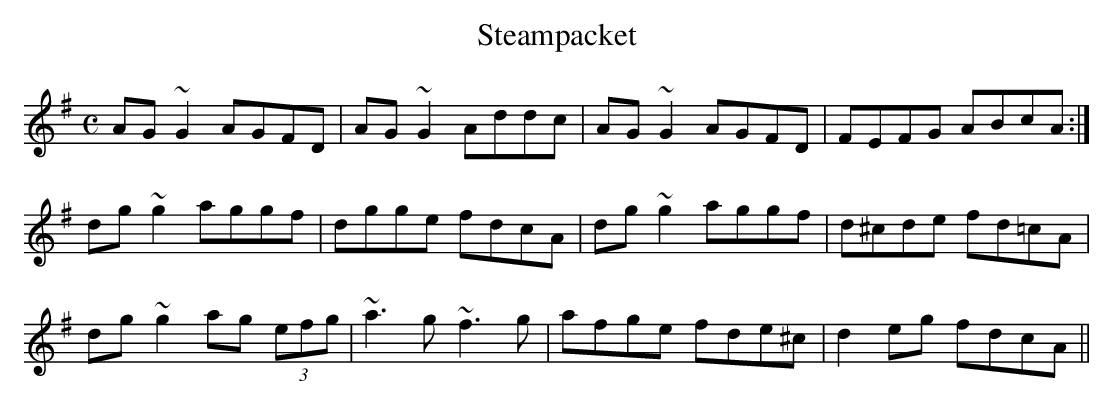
X:1
T:Steampacket
M:C
K:G
AG~G2 AGFD|AG~G2 Addc|AG~G2 AGFD|FEFG ABcA:|
dg~g2 aggf|dgge fdcA|dg~g2 aggf|d^cde fd=cA|
dg~g2 ag (3efg| ~a3g ~f3g|afge fde^c|d2eg fdcA||
